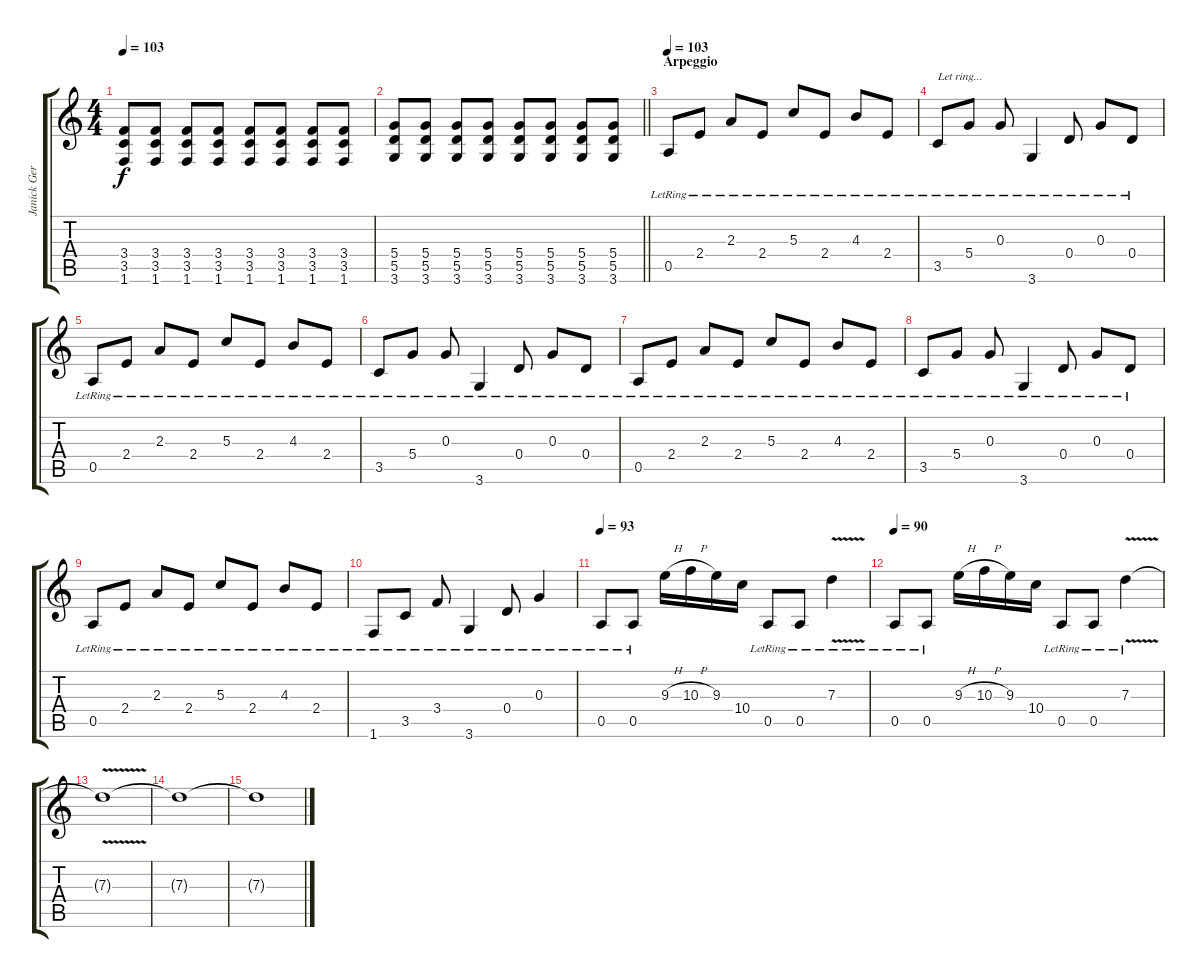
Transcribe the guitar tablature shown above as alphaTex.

\track ("Janick Gers" "Janick Ger") {instrument distortionguitar}
\staff {score tabs}
\tuning (E4 B3 G3 D3 A2 E2) {hide}
\ts (4 4)
\tempo 103
\clef g2
\ks c
(3.4 3.5 1.6).8{dy f} (3.4 3.5 1.6).8 (3.4 3.5 1.6).8 (3.4 3.5 1.6).8 (3.4 3.5 1.6).8 (3.4 3.5 1.6).8 (3.4 3.5 1.6).8 (3.4 3.5 1.6).8 |
\barLineRight lightlight
(5.4 5.5 3.6).8 (5.4 5.5 3.6).8 (5.4 5.5 3.6).8 (5.4 5.5 3.6).8 (5.4 5.5 3.6).8 (5.4 5.5 3.6).8 (5.4 5.5 3.6).8 (5.4 5.5 3.6).8 |
\section ("" "Arpeggio")
\tempo 103
0.5{lr}.8{instrument electricguitarclean} 2.4{lr}.8 2.3{lr}.8 2.4{lr}.8 5.3{lr}.8 2.4{lr}.8 4.3{lr}.8 2.4{lr}.8 |
3.5{lr}.8{txt "Let ring..."} 5.4{lr}.8 0.3{lr}.8 3.6{lr}.4 0.4{lr}.8 0.3{lr}.8 0.4{lr}.8 |
0.5{lr}.8 2.4{lr}.8 2.3{lr}.8 2.4{lr}.8 5.3{lr}.8 2.4{lr}.8 4.3{lr}.8 2.4{lr}.8 |
3.5{lr}.8 5.4{lr}.8 0.3{lr}.8 3.6{lr}.4 0.4{lr}.8 0.3{lr}.8 0.4{lr}.8 |
0.5{lr}.8 2.4{lr}.8 2.3{lr}.8 2.4{lr}.8 5.3{lr}.8 2.4{lr}.8 4.3{lr}.8 2.4{lr}.8 |
3.5{lr}.8 5.4{lr}.8 0.3{lr}.8 3.6{lr}.4 0.4{lr}.8 0.3{lr}.8 0.4{lr}.8 |
0.5{lr}.8 2.4{lr}.8 2.3{lr}.8 2.4{lr}.8 5.3{lr}.8 2.4{lr}.8 4.3{lr}.8 2.4{lr}.8 |
1.6{lr}.8 3.5{lr}.8 3.4{lr}.8 3.6{lr}.4 0.4{lr}.8 0.3{lr}.4 |
\tempo 93
0.5{lr}.8 0.5{lr}.8 9.3{h}.16 10.3{h}.16 9.3.16 10.4.16 0.5{lr}.8 0.5{lr}.8 7.3{v lr}.4 |
\tempo 90
0.5{lr}.8 0.5{lr}.8 9.3{h}.16 10.3{h}.16 9.3.16 10.4.16 0.5{lr}.8 0.5{lr}.8 7.3{v lr}.4 |
7.3{t}.1 |
7.3{t}.1 |
7.3{t}.1
